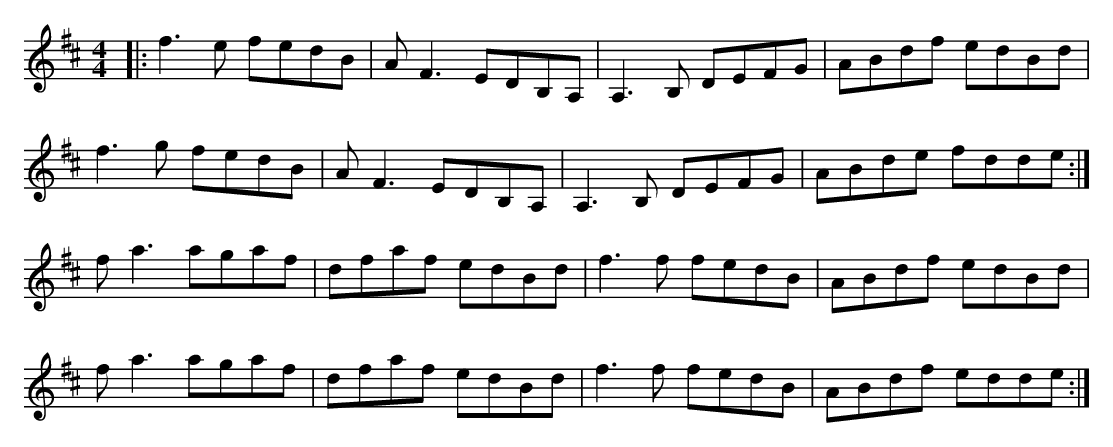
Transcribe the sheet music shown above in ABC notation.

X:1
M:4/4
K:D
|:f3e fedB|AF3 EDB,A,|A,3B, DEFG|ABdf edBd|
f3g fedB|AF3 EDB,A,|A,3B, DEFG|ABde fdde:|
fa3 agaf|dfaf edBd|f3f fedB|ABdf edBd|
fa3 agaf|dfaf edBd|f3f fedB|ABdf edde:|
